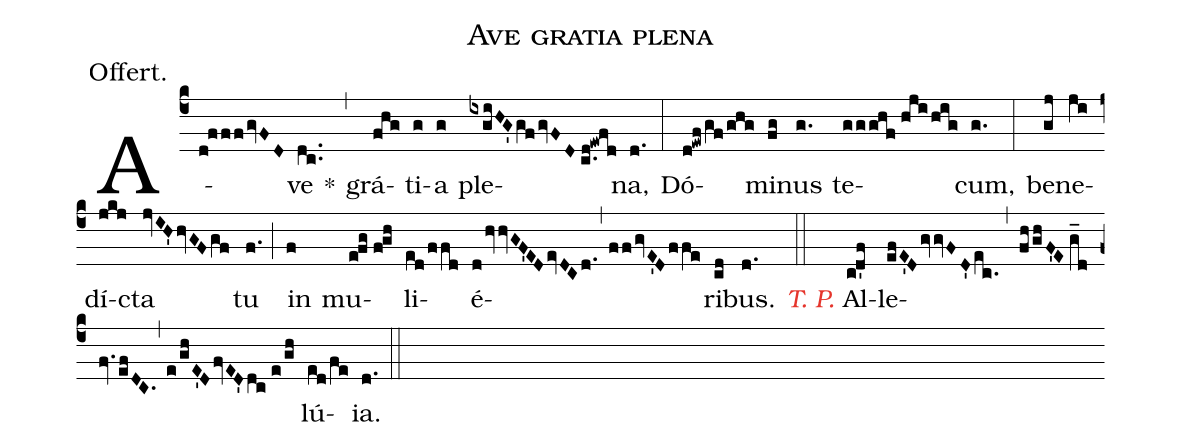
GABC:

name:Ave gratia plena;
annotation:Offert.;
mode:1;
office-part:Offertory;
%%
(c4) A(d!fff/gvFD)ve(dc..) *(,)
grá(fhg)ti(g)a(g) ple(ixgiHG'/gf/gvFD//c.d!ewfd)na,(d.) (:)
Dó(d!ewf/gf/ghg)mi(fg)nus(g.) te(ggghf//hji/hig)cum,(g.) (:)
be(gj)ne(ji)dí(jkj)cta(jvIH'/hvGF/gf) tu(f.) (;)
in(f) mu(e!fg//f!gh)li(ed/ffd)é(d/hvvGF'ED/evDCd.,ff/gvE'D/ffe)ri(cd)bus.(d.) (::)
<c><i>T. P.</i></c>
Al(c!d'f)le(efE'D/gvvFD'/ec.,fh/gh/F'E//g_d/fv.efDC.,e/ghE'D/fvED'/dc//e/gh)lú(ed/fe)ia.(d.) (::)
